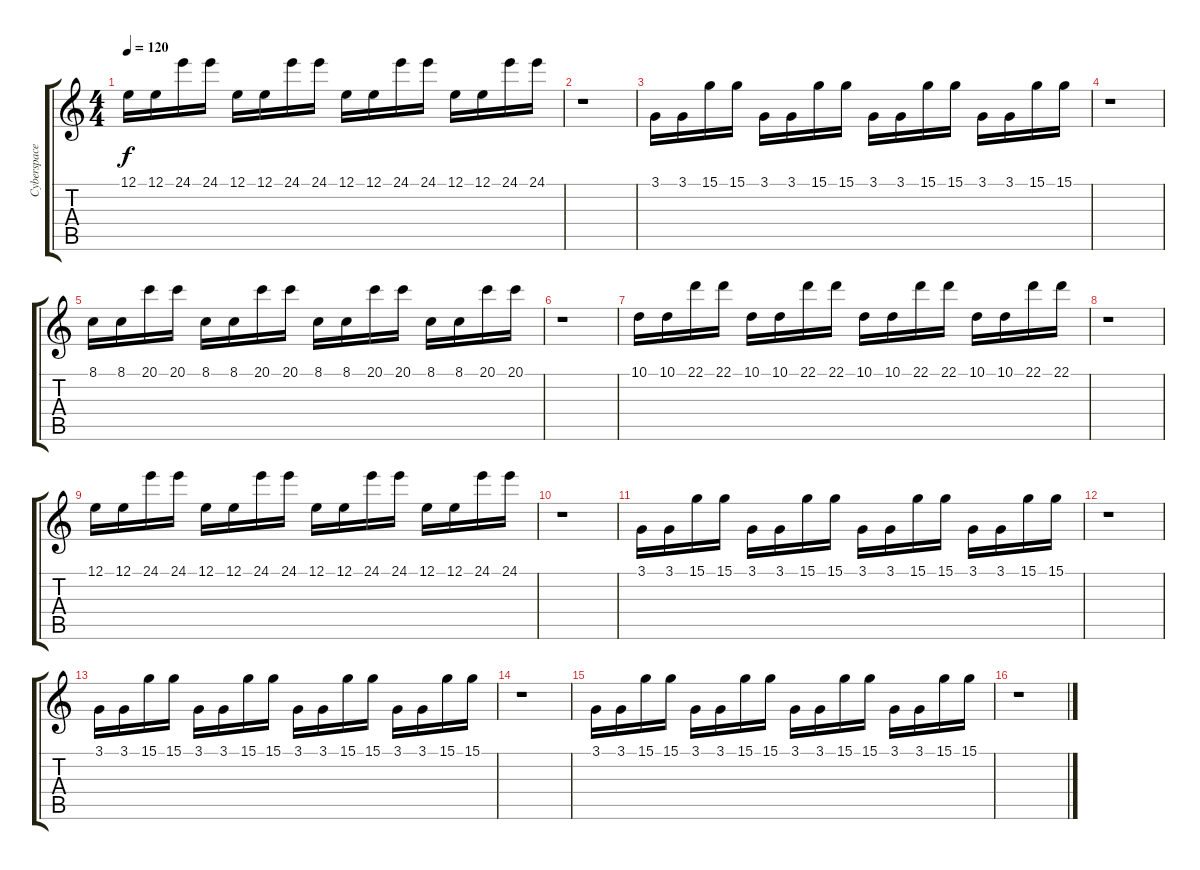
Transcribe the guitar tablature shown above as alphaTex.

\track ("Cyberspace murmur" "Cyberspace") {instrument fx3crystal}
\staff {score tabs}
\tuning (E4 B3 G3 D3 A2 E2) {hide}
\ts (4 4)
\tempo 120
\clef g2
\ks c
12.1.16{dy f} 12.1.16 24.1.16 24.1.16 12.1.16 12.1.16 24.1.16 24.1.16 12.1.16 12.1.16 24.1.16 24.1.16 12.1.16 12.1.16 24.1.16 24.1.16 |
r.1 |
3.1.16 3.1.16 15.1.16 15.1.16 3.1.16 3.1.16 15.1.16 15.1.16 3.1.16 3.1.16 15.1.16 15.1.16 3.1.16 3.1.16 15.1.16 15.1.16 |
r.1 |
8.1.16 8.1.16 20.1.16 20.1.16 8.1.16 8.1.16 20.1.16 20.1.16 8.1.16 8.1.16 20.1.16 20.1.16 8.1.16 8.1.16 20.1.16 20.1.16 |
r.1 |
10.1.16 10.1.16 22.1.16 22.1.16 10.1.16 10.1.16 22.1.16 22.1.16 10.1.16 10.1.16 22.1.16 22.1.16 10.1.16 10.1.16 22.1.16 22.1.16 |
r.1 |
12.1.16 12.1.16 24.1.16 24.1.16 12.1.16 12.1.16 24.1.16 24.1.16 12.1.16 12.1.16 24.1.16 24.1.16 12.1.16 12.1.16 24.1.16 24.1.16 |
r.1 |
3.1.16 3.1.16 15.1.16 15.1.16 3.1.16 3.1.16 15.1.16 15.1.16 3.1.16 3.1.16 15.1.16 15.1.16 3.1.16 3.1.16 15.1.16 15.1.16 |
r.1 |
3.1.16 3.1.16 15.1.16 15.1.16 3.1.16 3.1.16 15.1.16 15.1.16 3.1.16 3.1.16 15.1.16 15.1.16 3.1.16 3.1.16 15.1.16 15.1.16 |
r.1 |
3.1.16 3.1.16 15.1.16 15.1.16 3.1.16 3.1.16 15.1.16 15.1.16 3.1.16 3.1.16 15.1.16 15.1.16 3.1.16 3.1.16 15.1.16 15.1.16 |
r.1
